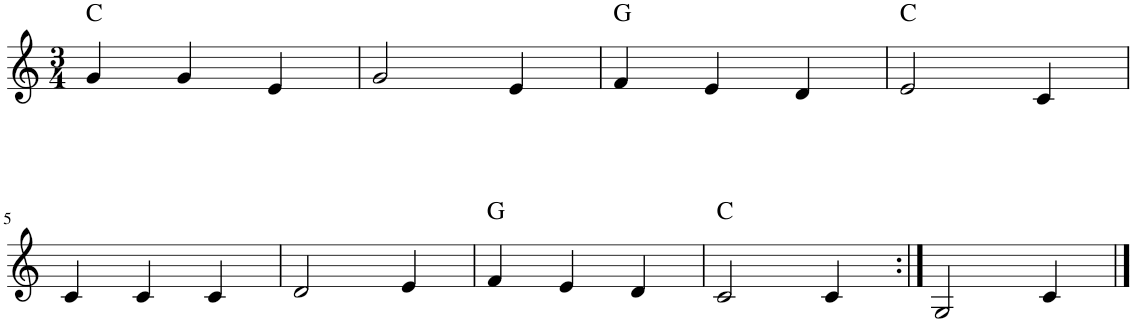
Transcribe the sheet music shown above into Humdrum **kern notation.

**kern	**harte
*part1	*part1
*staff1	*
*I"Choir	*
*I'Ch	*
*clefG2	*
*k[]	*
*M3/4	*
=1	=1
4g/	C:maj
4g/	.
4e/	.
=2	=2
2g/	.
4e/	.
=3	=3
4f/	G:maj
4e/	.
4d/	.
=4	=4
2e/	C:maj
4c/	.
!!LO:LB:g=z
=5	=5
4c/	.
4c/	.
4c/	.
=6	=6
2d/	.
4e/	.
=7	=7
4f/	G:maj
4e/	.
4d/	.
=8	=8
2c/	C:maj
4c/	.
=9:|!	=9:|!
2G/	.
4c/	.
==	==
*-	*-
